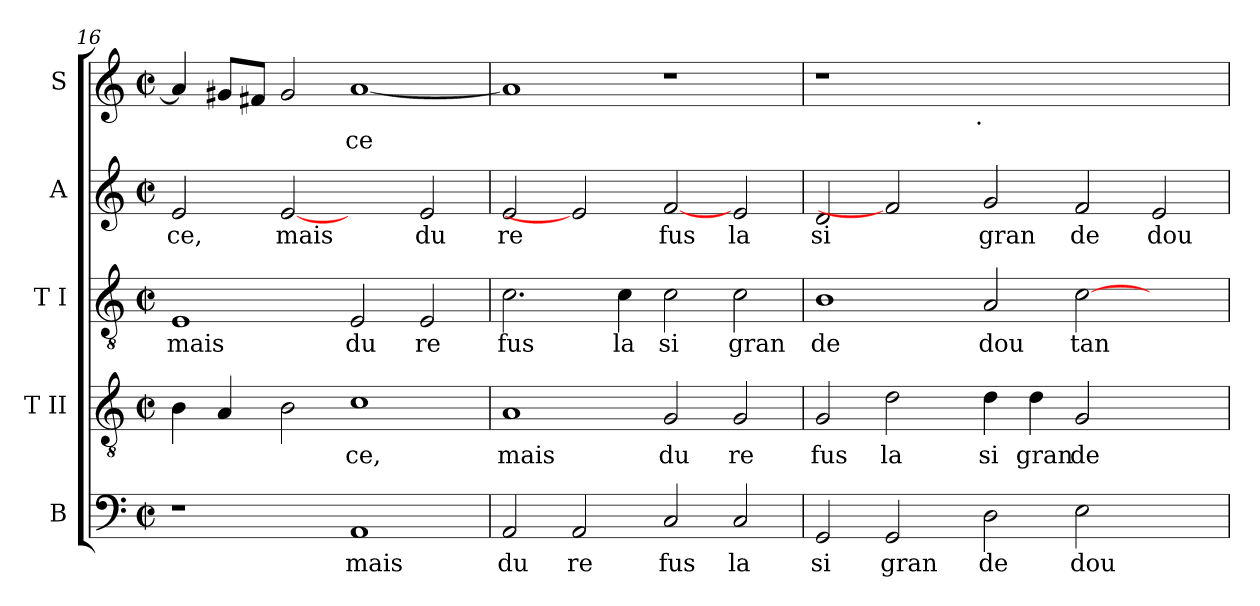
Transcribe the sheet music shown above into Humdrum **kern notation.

**kern	**text	**kern	**text	**kern	**text	**kern	**text	**kern	**text
*part5	*part5	*part4	*part4	*part3	*part3	*part2	*part2	*part1	*part1
*staff5	*staff5	*staff4	*staff4	*staff3	*staff3	*staff2	*staff2	*staff1	*staff1
*I"B	*	*I"T II	*	*I"T I	*	*I"A	*	*I"S	*
!!LO:PB:g=z
*clefF4	*	*clefGv2	*	*clefGv2	*	*clefG2	*	*clefG2	*
*k[]	*	*k[]	*	*k[]	*	*k[]	*	*k[]	*
*C:	*	*C:	*	*C:	*	*C:	*	*C:	*
*M2/2	*	*M2/2	*	*M2/2	*	*M2/2	*	*M2/2	*
*met(c|)	*	*met(c|)	*	*met(c|)	*	*met(c|)	*	*met(c|)	*
=16	=16	=16	=16	=16	=16	=16	=16	=16	=16
!	!	!	!LO:LY:b:cj	!	!LO:LY:b:cj	!	!LO:LY:b:cj	!	!LO:LY:b:cj
1r	.	4B\	--	1E	mais	2e/	ce,	4a/]	--
!	!	!	!LO:LY:b:cj	!	!	!	!	!	!LO:LY:b:cj
.	.	4A/	--	.	.	.	.	8g#/L	--
!	!	!	!	!	!	!	!	!	!LO:LY:b:cj
.	.	.	.	.	.	.	.	8f#/J	--
!	!	!	!LO:LY:b:cj	!	!	!	!LO:LY:b:cj	!	!LO:LY:b:cj
.	.	2B\	--	.	.	[2e	mais	2g#/	--
!	!LO:LY:b:cj	!	!LO:LY:b:cj	!	!LO:LY:b:cj	!	!	!	!LO:LY:b:cj
1AA	mais	1c	-ce,	2E/	du	2ryy	.	[<1a	-ce
!	!	!	!	!	!LO:LY:b:cj	!	!LO:LY:b:cj	!	!
.	.	.	.	2E/	re	2e/	du	.	.
=17	=17	=17	=17	=17	=17	=17	=17	=17	=17
!	!LO:LY:b:cj	!	!LO:LY:b:cj	!	!LO:LY:b:cj	!	!LO:LY:b:cj	!	!LO:LY:b:cj
2AA/	du	1A	mais	2.c\	fus	2e/	re	1a]	.
!	!LO:LY:b:cj	!	!	!	!	!	!	!	!
2AA/	re	.	.	.	.	2e]	.	.	.
!	!	!	!	!	!LO:LY:b:cj	!	!	!	!
.	.	.	.	4c\	la	.	.	.	.
!	!LO:LY:b:cj	!	!LO:LY:b:cj	!	!LO:LY:b:cj	!	!LO:LY:b:cj	!	!
2C/	fus	2G/	du	2c\	si	[2f	fus	1r	.
!	!LO:LY:b:cj	!	!LO:LY:b:cj	!	!LO:LY:b:cj	!	!LO:LY:b:cj	!	!
2C/	la	2G/	re	2c\	gran	2e/	la	.	.
=18	=18	=18	=18	=18	=18	=18	=18	=18	=18
!	!LO:LY:b:cj	!	!LO:LY:b:cj	!	!LO:LY:b:cj	!	!LO:LY:b:cj	!	!
*	*	*	*	*	*	*	*	*^	*
2GG/	si	2G/	fus	1B	de	2d/	si	1r	2ryy	.
!	!LO:LY:b:cj	!	!LO:LY:b:cj	!	!	!	!	!	!	!
2GG/	gran	2d\	la	.	.	2f]	.	.	4ryy	.
.	.	.	.	.	.	.	.	.	8...ryy	.
!	!	!	!	!	!	!	!	!	!LO:TX:b:t=.	!
.	.	.	.	.	.	.	.	.	1ryy	.
!	!LO:LY:b:cj	!	!LO:LY:b:cj	!	!LO:LY:b:cj	!	!LO:LY:b:cj	!	!	!
2D\	de	4d\	si	2A/	dou	2g/	gran	1.ryy	.	.
!	!	!	!LO:LY:b:cj	!	!	!	!	!	!	!
.	.	4d\	gran	.	.	.	.	.	.	.
!	!LO:LY:b:cj	!	!LO:LY:b:cj	!	!LO:LY:b:cj	!	!LO:LY:b:cj	!	!	!
2E\	dou	2G/	de	[>2c\	tan	2f/	de	.	.	.
.	.	.	.	.	.	.	.	.	2ryy	.
!	!	!	!	!	!	!	!LO:LY:b:cj	!	!	!
2ryy	.	2ryy	.	2ryy	.	2e/	dou	.	.	.
.	.	.	.	.	.	.	.	.	64ryy	.
*	*	*	*	*	*	*	*	*v	*v	*
=	=	=	=	=	=	=	=	=	=
*-	*-	*-	*-	*-	*-	*-	*-	*-	*-
